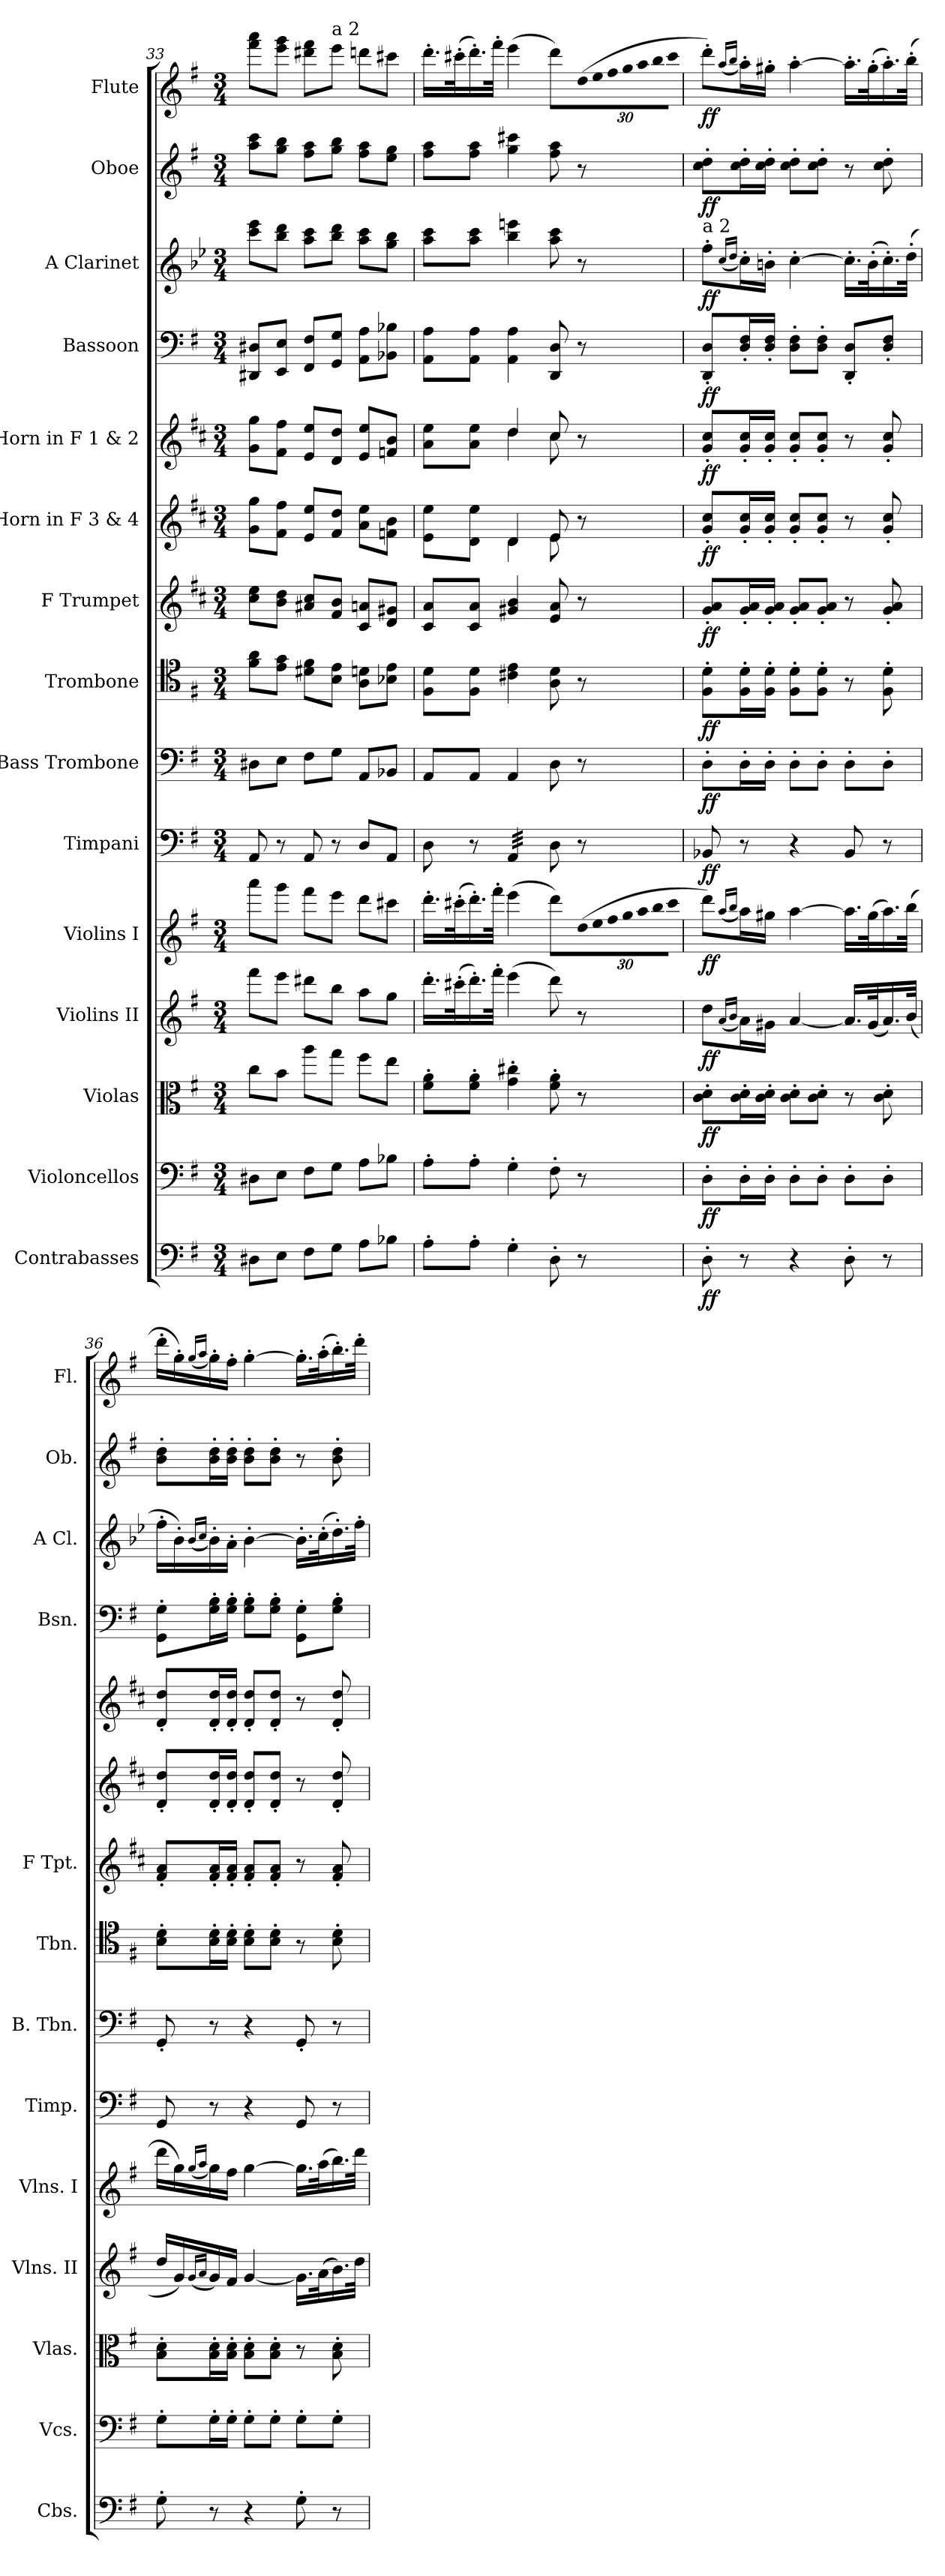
**kern	**dynam	**kern	**dynam	**kern	**dynam	**kern	**dynam	**kern	**dynam	**kern	**dynam	**kern	**dynam	**kern	**dynam	**kern	**dynam	**kern	**dynam	**kern	**dynam	**kern	**dynam	**kern	**dynam	**kern	**dynam	**kern	**dynam
*part15	*part15	*part14	*part14	*part13	*part13	*part12	*part12	*part11	*part11	*part10	*part10	*part9	*part9	*part8	*part8	*part7	*part7	*part6	*part6	*part5	*part5	*part4	*part4	*part3	*part3	*part2	*part2	*part1	*part1
*staff15	*staff15	*staff14	*staff14	*staff13	*staff13	*staff12	*staff12	*staff11	*staff11	*staff10	*staff10	*staff9	*staff9	*staff8	*staff8	*staff7	*staff7	*staff6	*staff6	*staff5	*staff5	*staff4	*staff4	*staff3	*staff3	*staff2	*staff2	*staff1	*staff1
*I"Contrabasses	*	*I"Violoncellos	*	*I"Violas	*	*I"Violins II	*	*I"Violins I	*	*I"Timpani	*	*I"Bass Trombone	*	*I"Trombone	*	*I"F Trumpet	*	*I"Horn in F 3 &amp; 4	*	*I"Horn in F 1 &amp; 2	*	*I"Bassoon	*	*I"A Clarinet	*	*I"Oboe	*	*I"Flute	*
*I'Cbs.	*	*I'Vcs.	*	*I'Vlas.	*	*I'Vlns. II	*	*I'Vlns. I	*	*I'Timp.	*	*I'B. Tbn.	*	*I'Tbn.	*	*I'F Tpt.	*	*	*	*	*	*I'Bsn.	*	*I'A Cl.	*	*I'Ob.	*	*I'Fl.	*
*clefF4	*	*clefF4	*	*clefC3	*	*clefG2	*	*clefG2	*	*clefF4	*	*clefF4	*	*clefC4	*	*clefG2	*	*clefG2	*	*clefG2	*	*clefF4	*	*clefG2	*	*clefG2	*	*clefG2	*
*ITrd7c12	*	*	*	*	*	*	*	*	*	*	*	*	*	*	*	*ITrd-3c-5	*	*ITrd4c7	*	*ITrd4c7	*	*	*	*ITrd2c3	*	*	*	*	*
*k[f#]	*	*k[f#]	*	*k[f#]	*	*k[f#]	*	*k[f#]	*	*k[f#]	*	*k[f#]	*	*k[f#]	*	*k[f#]	*	*k[f#]	*	*k[f#]	*	*k[f#]	*	*k[f#]	*	*k[f#]	*	*k[f#]	*
*M3/4	*	*M3/4	*	*M3/4	*	*M3/4	*	*M3/4	*	*M3/4	*	*M3/4	*	*M3/4	*	*M3/4	*	*M3/4	*	*M3/4	*	*M3/4	*	*M3/4	*	*M3/4	*	*M3/4	*
=33	=33	=33	=33	=33	=33	=33	=33	=33	=33	=33	=33	=33	=33	=33	=33	=33	=33	=33	=33	=33	=33	=33	=33	=33	=33	=33	=33	=33	=33
8DD#X\L	.	8D#X\L	.	8cc\L	.	8fff#\L	.	8aaa\L	.	8AA/	.	8D#X\L	.	8f#\ 8a\L	.	8ff#\ 8aa\L	.	8c\ 8cc\L	.	8c\ 8cc\L	.	8DD#X/ 8D#X/L	.	8aa\ 8ccc\L	.	8aa\ 8ccc\L	.	8fff#\ 8aaa\L	.
8EE\J	.	8E\J	.	8b\J	.	8eee\J	.	8ggg\J	.	8r	.	8E\J	.	8e\ 8g\J	.	8ee\ 8gg\J	.	8B\ 8b\J	.	8B\ 8b\J	.	8EE/ 8E/J	.	8gg\ 8bb\J	.	8gg\ 8bb\J	.	8eee\ 8ggg\J	.
8FF#\L	.	8F#\L	.	8aa\L	.	8ddd#X\L	.	8fff#\L	.	8AA/	.	8F#\L	.	8d#X\ 8f#\L	.	8dd#X/ 8ff#/L	.	8A/ 8a/L	.	8A/ 8a/L	.	8FF#/ 8F#/L	.	8ff#\ 8aa\L	.	8ff#\ 8aa\L	.	8ddd#X\ 8fff#\L	.
!	!	!	!	!	!	!	!	!	!	!	!	!	!	!	!	!	!	!	!	!	!	!	!	!	!	!	!	!LO:TX:a:t=a 2	!
8GG\J	.	8G\J	.	8gg\J	.	8bb\J	.	8eee\J	.	8r	.	8G\J	.	8B\ 8e\J	.	8b/ 8ee/J	.	8B/ 8g/J	.	8G/ 8g/J	.	8GG/ 8G/J	.	8gg\ 8bb\J	.	8gg\ 8bb\J	.	8eee\J	.
8AA\L	.	8A\L	.	8ff#\L	.	8aa\L	.	8ddd\L	.	8D/L	.	8AA/L	.	8A\ 8dn\L	.	8f#/ 8ddn/L	.	8d\ 8a\L	.	8A/ 8a/L	.	8AA\ 8A\L	.	8ff#\ 8aa\L	.	8ff#\ 8aa\L	.	8dddn\L	.
8BB-X\J	.	8B-X\J	.	8ee\J	.	8gg\J	.	8ccc#X\J	.	8AA/J	.	8BB-X/J	.	8B-X\ 8e\J	.	8g/ 8cc#X/J	.	8B-X\ 8e\J	.	8B-X/ 8e/J	.	8BB-X\ 8B-X\J	.	8ee\ 8gg\J	.	8ee\ 8gg\J	.	8ccc#X\J	.
!!LO:PB:g=z
=34	=34	=34	=34	=34	=34	=34	=34	=34	=34	=34	=34	=34	=34	=34	=34	=34	=34	=34	=34	=34	=34	=34	=34	=34	=34	=34	=34	=34	=34
*	*	*	*	*	*	*	*	*	*	*	*	*	*	*	*	*	*	*^	*	*^	*	*	*	*	*	*	*	*	*
8AA'\L	.	8A'\L	.	8f#\' 8a\'L	.	16.ddd'\LL	.	16.ddd'\LL	.	8D\	.	8AA/L	.	8F#\ 8d\L	.	8f#/ 8dd/L	.	8A\ 8a\L	4ryy	.	8d\ 8a\L	4ryy	.	8AA\ 8A\L	.	8ff#\ 8aa\L	.	8ff#\ 8aa\L	.	16.ddd'\LL	.
.	.	.	.	.	.	(>32ccc#X'\K	.	(>32ccc#X'\K	.	.	.	.	.	.	.	.	.	.	.	.	.	.	.	.	.	.	.	.	.	(>32ccc#X'\K	.
8AA'\J	.	8A'\J	.	8f#\' 8a\'J	.	16.ddd'\)	.	16.ddd'\)	.	8r	.	8AA/J	.	8F#\ 8d\J	.	8f#/ 8dd/J	.	8G\ 8a\J	.	.	8d\ 8a\J	.	.	8AA\ 8A\J	.	8ff#\ 8aa\J	.	8ff#\ 8aa\J	.	16.ddd'\)	.
.	.	.	.	.	.	32fff#'\JJk	.	32fff#'\JJk	.	.	.	.	.	.	.	.	.	.	.	.	.	.	.	.	.	.	.	.	.	32fff#'\JJk	.
*	*	*	*	*	*	*	*	*	*	*tremolo	*	*	*	*	*	*	*	*	*	*	*	*	*	*	*	*	*	*	*	*	*
4GG'\	.	4G'\	.	4g\' 4cc#X\'	.	(>4eee\	.	(>4eee\	.	32AA/LLL	.	4AA/	.	4c#X\ 4e\	.	4cc#X/ 4ee/	.	4G/	4G\	.	4g/	4g\	.	4AA\ 4A\	.	4gg\ 4ccc#X\	.	4gg\ 4ccc#X\	.	(>4eee\	.
.	.	.	.	.	.	.	.	.	.	32AA/	.	.	.	.	.	.	.	.	.	.	.	.	.	.	.	.	.	.	.	.	.
.	.	.	.	.	.	.	.	.	.	32AA/	.	.	.	.	.	.	.	.	.	.	.	.	.	.	.	.	.	.	.	.	.
.	.	.	.	.	.	.	.	.	.	32AA/	.	.	.	.	.	.	.	.	.	.	.	.	.	.	.	.	.	.	.	.	.
.	.	.	.	.	.	.	.	.	.	32AA/	.	.	.	.	.	.	.	.	.	.	.	.	.	.	.	.	.	.	.	.	.
.	.	.	.	.	.	.	.	.	.	32AA/	.	.	.	.	.	.	.	.	.	.	.	.	.	.	.	.	.	.	.	.	.
.	.	.	.	.	.	.	.	.	.	32AA/	.	.	.	.	.	.	.	.	.	.	.	.	.	.	.	.	.	.	.	.	.
.	.	.	.	.	.	.	.	.	.	32AA/JJJ	.	.	.	.	.	.	.	.	.	.	.	.	.	.	.	.	.	.	.	.	.
*	*	*	*	*	*	*	*	*	*	*Xtremolo	*	*	*	*	*	*	*	*	*	*	*	*	*	*	*	*	*	*	*	*	*
8DD'\	.	8F#'\	.	8f#\' 8a\'	.	8ddd\)	.	8ddd\L)	.	8D\	.	8D\	.	8A\ 8d\	.	8a/ 8dd/	.	8A/	8A\	.	8f#/	8f#\	.	8DD/ 8D/	.	8ff#\ 8aa\	.	8ff#\ 8aa\	.	8ddd\L)	.
*	*	*	*	*	*	*	*	*Xbrackettup	*	*	*	*	*	*	*	*	*	*	*	*	*	*	*	*	*	*	*	*	*	*	*
!	!	!	!	!	!	!	!	!LO:N:vis=32	!	!	!	!	!	!	!	!	!	!	!	!	!	!	!	!	!	!	!	!	!	!	!
*	*	*	*	*	*	*	*	*	*	*	*	*	*	*	*	*	*	*	*	*	*	*	*	*	*	*	*	*	*	*Xbrackettup	*
!	!	!	!	!	!	!	!	!	!	!	!	!	!	!	!	!	!	!	!	!	!	!	!	!	!	!	!	!	!	!LO:N:vis=32	!
8r	.	8r	.	8r	.	8r	.	(>960%17dd\LL	.	8r	.	8r	.	8r	.	8r	.	8r	8ryy	.	8r	8ryy	.	8r	.	8r	.	8r	.	(>960%17dd\LL	.
!	!	!	!	!	!	!	!	!LO:N:vis=32	!	!	!	!	!	!	!	!	!	!	!	!	!	!	!	!	!	!	!	!	!	!LO:N:vis=32	!
.	.	.	.	.	.	.	.	960%17ee\	.	.	.	.	.	.	.	.	.	.	.	.	.	.	.	.	.	.	.	.	.	960%17ee\	.
!	!	!	!	!	!	!	!	!LO:N:vis=32	!	!	!	!	!	!	!	!	!	!	!	!	!	!	!	!	!	!	!	!	!	!LO:N:vis=32	!
.	.	.	.	.	.	.	.	960%17ff#\	.	.	.	.	.	.	.	.	.	.	.	.	.	.	.	.	.	.	.	.	.	960%17ff#\	.
!	!	!	!	!	!	!	!	!LO:N:vis=32	!	!	!	!	!	!	!	!	!	!	!	!	!	!	!	!	!	!	!	!	!	!LO:N:vis=32	!
.	.	.	.	.	.	.	.	960%17gg\	.	.	.	.	.	.	.	.	.	.	.	.	.	.	.	.	.	.	.	.	.	960%17gg\	.
!	!	!	!	!	!	!	!	!LO:N:vis=32	!	!	!	!	!	!	!	!	!	!	!	!	!	!	!	!	!	!	!	!	!	!LO:N:vis=32	!
.	.	.	.	.	.	.	.	960%17aa\	.	.	.	.	.	.	.	.	.	.	.	.	.	.	.	.	.	.	.	.	.	960%17aa\	.
!	!	!	!	!	!	!	!	!LO:N:vis=32	!	!	!	!	!	!	!	!	!	!	!	!	!	!	!	!	!	!	!	!	!	!LO:N:vis=32	!
.	.	.	.	.	.	.	.	960%17bb\	.	.	.	.	.	.	.	.	.	.	.	.	.	.	.	.	.	.	.	.	.	960%17bb\	.
!	!	!	!	!	!	!	!	!LO:N:vis=32	!	!	!	!	!	!	!	!	!	!	!	!	!	!	!	!	!	!	!	!	!	!LO:N:vis=32	!
.	.	.	.	.	.	.	.	960%17ccc#\JJJ	.	.	.	.	.	.	.	.	.	.	.	.	.	.	.	.	.	.	.	.	.	960%17ccc#\JJJ	.
.	.	.	.	.	.	.	.	960ryy	.	.	.	.	.	.	.	.	.	.	.	.	.	.	.	.	.	.	.	.	.	960ryy	.
*	*	*	*	*	*	*	*	*	*	*	*	*	*	*	*	*	*	*v	*v	*	*	*	*	*	*	*	*	*	*	*	*
*	*	*	*	*	*	*	*	*	*	*	*	*	*	*	*	*	*	*	*	*v	*v	*	*	*	*	*	*	*	*	*
=35	=35	=35	=35	=35	=35	=35	=35	=35	=35	=35	=35	=35	=35	=35	=35	=35	=35	=35	=35	=35	=35	=35	=35	=35	=35	=35	=35	=35	=35
!	!	!	!	!	!	!	!	!	!	!	!	!	!	!	!	!	!	!	!	!	!	!	!	!LO:TX:a:t=a 2	!	!	!	!	!
!	!LO:DY:b	!	!LO:DY:b	!	!LO:DY:b	!	!LO:DY:b	!	!LO:DY:b	!	!LO:DY:b	!	!LO:DY:b	!	!LO:DY:b	!	!LO:DY:b	!	!LO:DY:b	!	!LO:DY:b	!	!LO:DY:b	!	!LO:DY:b	!	!LO:DY:b	!	!LO:DY:b
8DD'\	ff	8D'\L	ff	8c\' 8d\'L	ff	8dd\L	ff	8ddd\L)	ff	8BB-X/	ff	8D'\L	ff	8F#\' 8d\'L	ff	8cc/' 8dd/'L	ff	8c/' 8f#/'L	ff	8c/' 8f#/'L	ff	8DD/' 8D/'L	ff	8dd'\L	ff	8cc\' 8dd\'L	ff	8ddd'\L)	ff
.	.	.	.	.	.	(<16qa/LL	.	(<16qaa/LL	.	.	.	.	.	.	.	.	.	.	.	.	.	.	.	(<16qa/LL	.	.	.	(<16qaa/LL	.
.	.	.	.	.	.	16qb/JJ	.	16qbb/JJ	.	.	.	.	.	.	.	.	.	.	.	.	.	.	.	16qb/JJ	.	.	.	16qbb/JJ	.
8r	.	16D'\L	.	16c\' 16d\'L	.	16a\L)	.	16aa\L)	.	8r	.	16D'\L	.	16F#\' 16d\'L	.	16cc/' 16dd/'L	.	16c/' 16f#/'L	.	16c/' 16f#/'L	.	16D/' 16F#/'L	.	16a'\L)	.	16cc\' 16dd\'L	.	16aa'\L)	.
.	.	16D'\JJ	.	16c\' 16d\'JJ	.	16g#X\JJ	.	16gg#X\JJ	.	.	.	16D'\JJ	.	16F#\' 16d\'JJ	.	16cc/' 16dd/'JJ	.	16c/' 16f#/'JJ	.	16c/' 16f#/'JJ	.	16D/' 16F#/'JJ	.	16g#X'\JJ	.	16cc\' 16dd\'JJ	.	16gg#X'\JJ	.
4r	.	8D'\L	.	8c\' 8d\'L	.	[4a/	.	[4aa\	.	4r	.	8D'\L	.	8F#\' 8d\'L	.	8cc/' 8dd/'L	.	8c/' 8f#/'L	.	8c/' 8f#/'L	.	8D\' 8F#\'L	.	[4a'\	.	8cc\' 8dd\'L	.	[4aa'\	.
.	.	8D'\J	.	8c\' 8d\'J	.	.	.	.	.	.	.	8D'\J	.	8F#\' 8d\'J	.	8cc/' 8dd/'J	.	8c/' 8f#/'J	.	8c/' 8f#/'J	.	8D\' 8F#\'J	.	.	.	8cc\' 8dd\'J	.	.	.
8DD'\	.	8D'\L	.	8r	.	16.a/LL]	.	16.aa\LL]	.	8BB-/	.	8D'\L	.	8r	.	8r	.	8r	.	8r	.	8DD/' 8D/'L	.	16.a'\LL]	.	8r	.	16.aa'\LL]	.
.	.	.	.	.	.	(<32g#/K	.	(>32gg#\K	.	.	.	.	.	.	.	.	.	.	.	.	.	.	.	(>32g#'\K	.	.	.	(>32gg#'\K	.
8r	.	8D'\J	.	8c\' 8d\'	.	16.a/)	.	16.aa\)	.	8r	.	8D'\J	.	8F#\' 8d\'	.	8cc/' 8dd/'	.	8c/' 8f#/'	.	8c/' 8f#/'	.	8D/' 8F#/'J	.	16.a'\)	.	8cc\' 8dd\'	.	16.aa'\)	.
.	.	.	.	.	.	(<32b/JJk	.	(>32bb\JJk	.	.	.	.	.	.	.	.	.	.	.	.	.	.	.	(>32b'\JJk	.	.	.	(>32bb'\JJk	.
=36	=36	=36	=36	=36	=36	=36	=36	=36	=36	=36	=36	=36	=36	=36	=36	=36	=36	=36	=36	=36	=36	=36	=36	=36	=36	=36	=36	=36	=36
8GG'\	.	8G'\L	.	8B\' 8d\'L	.	16dd/LL	.	16ddd\LL	.	8GG/	.	8GG'/	.	8B\' 8d\'L	.	8b/' 8dd/'L	.	8G/' 8g/'L	.	8G/' 8g/'L	.	8GG\' 8G\'L	.	16dd'\LL	.	8b\' 8dd\'L	.	16ddd'\LL	.
.	.	.	.	.	.	16g/)	.	16gg\)	.	.	.	.	.	.	.	.	.	.	.	.	.	.	.	16g'\)	.	.	.	16gg'\)	.
.	.	.	.	.	.	(<16qg/LL	.	(<16qgg/LL	.	.	.	.	.	.	.	.	.	.	.	.	.	.	.	(<16qg/LL	.	.	.	(<16qgg/LL	.
.	.	.	.	.	.	16qa/JJ	.	16qaa/JJ	.	.	.	.	.	.	.	.	.	.	.	.	.	.	.	16qa/JJ	.	.	.	16qaa/JJ	.
8r	.	16G'\L	.	16B\' 16d\'L	.	16g/)	.	16gg\)	.	8r	.	8r	.	16B\' 16d\'L	.	16b/' 16dd/'L	.	16G/' 16g/'L	.	16G/' 16g/'L	.	16G\' 16B\'L	.	16g'\)	.	16b\' 16dd\'L	.	16gg'\)	.
.	.	16G'\JJ	.	16B\' 16d\'JJ	.	16f#/JJ	.	16ff#\JJ	.	.	.	.	.	16B\' 16d\'JJ	.	16b/' 16dd/'JJ	.	16G/' 16g/'JJ	.	16G/' 16g/'JJ	.	16G\' 16B\'JJ	.	16f#'\JJ	.	16b\' 16dd\'JJ	.	16ff#'\JJ	.
4r	.	8G'\L	.	8B\' 8d\'L	.	[4g/	.	[4gg\	.	4r	.	4r	.	8B\' 8d\'L	.	8b/' 8dd/'L	.	8G/' 8g/'L	.	8G/' 8g/'L	.	8G\' 8B\'L	.	[4g'\	.	8b\' 8dd\'L	.	[4gg'\	.
.	.	8G'\J	.	8B\' 8d\'J	.	.	.	.	.	.	.	.	.	8B\' 8d\'J	.	8b/' 8dd/'J	.	8G/' 8g/'J	.	8G/' 8g/'J	.	8G\' 8B\'J	.	.	.	8b\' 8dd\'J	.	.	.
8GG'\	.	8G'\L	.	8r	.	16.g\LL]	.	16.gg\LL]	.	8GG/	.	8GG'/	.	8r	.	8r	.	8r	.	8r	.	8GG\' 8G\'L	.	16.g'\LL]	.	8r	.	16.gg'\LL]	.
.	.	.	.	.	.	(>32a\K	.	(>32aa\K	.	.	.	.	.	.	.	.	.	.	.	.	.	.	.	(>32a'\K	.	.	.	(>32aa'\K	.
8r	.	8G'\J	.	8B\' 8d\'	.	16.b\)	.	16.bb\)	.	8r	.	8r	.	8B\' 8d\'	.	8b/' 8dd/'	.	8G/' 8g/'	.	8G/' 8g/'	.	8G\' 8B\'J	.	16.b'\)	.	8b\' 8dd\'	.	16.bb'\)	.
.	.	.	.	.	.	32dd\JJk	.	32ddd\JJk	.	.	.	.	.	.	.	.	.	.	.	.	.	.	.	32dd'\JJk	.	.	.	32ddd'\JJk	.
=	=	=	=	=	=	=	=	=	=	=	=	=	=	=	=	=	=	=	=	=	=	=	=	=	=	=	=	=	=
*-	*-	*-	*-	*-	*-	*-	*-	*-	*-	*-	*-	*-	*-	*-	*-	*-	*-	*-	*-	*-	*-	*-	*-	*-	*-	*-	*-	*-	*-
